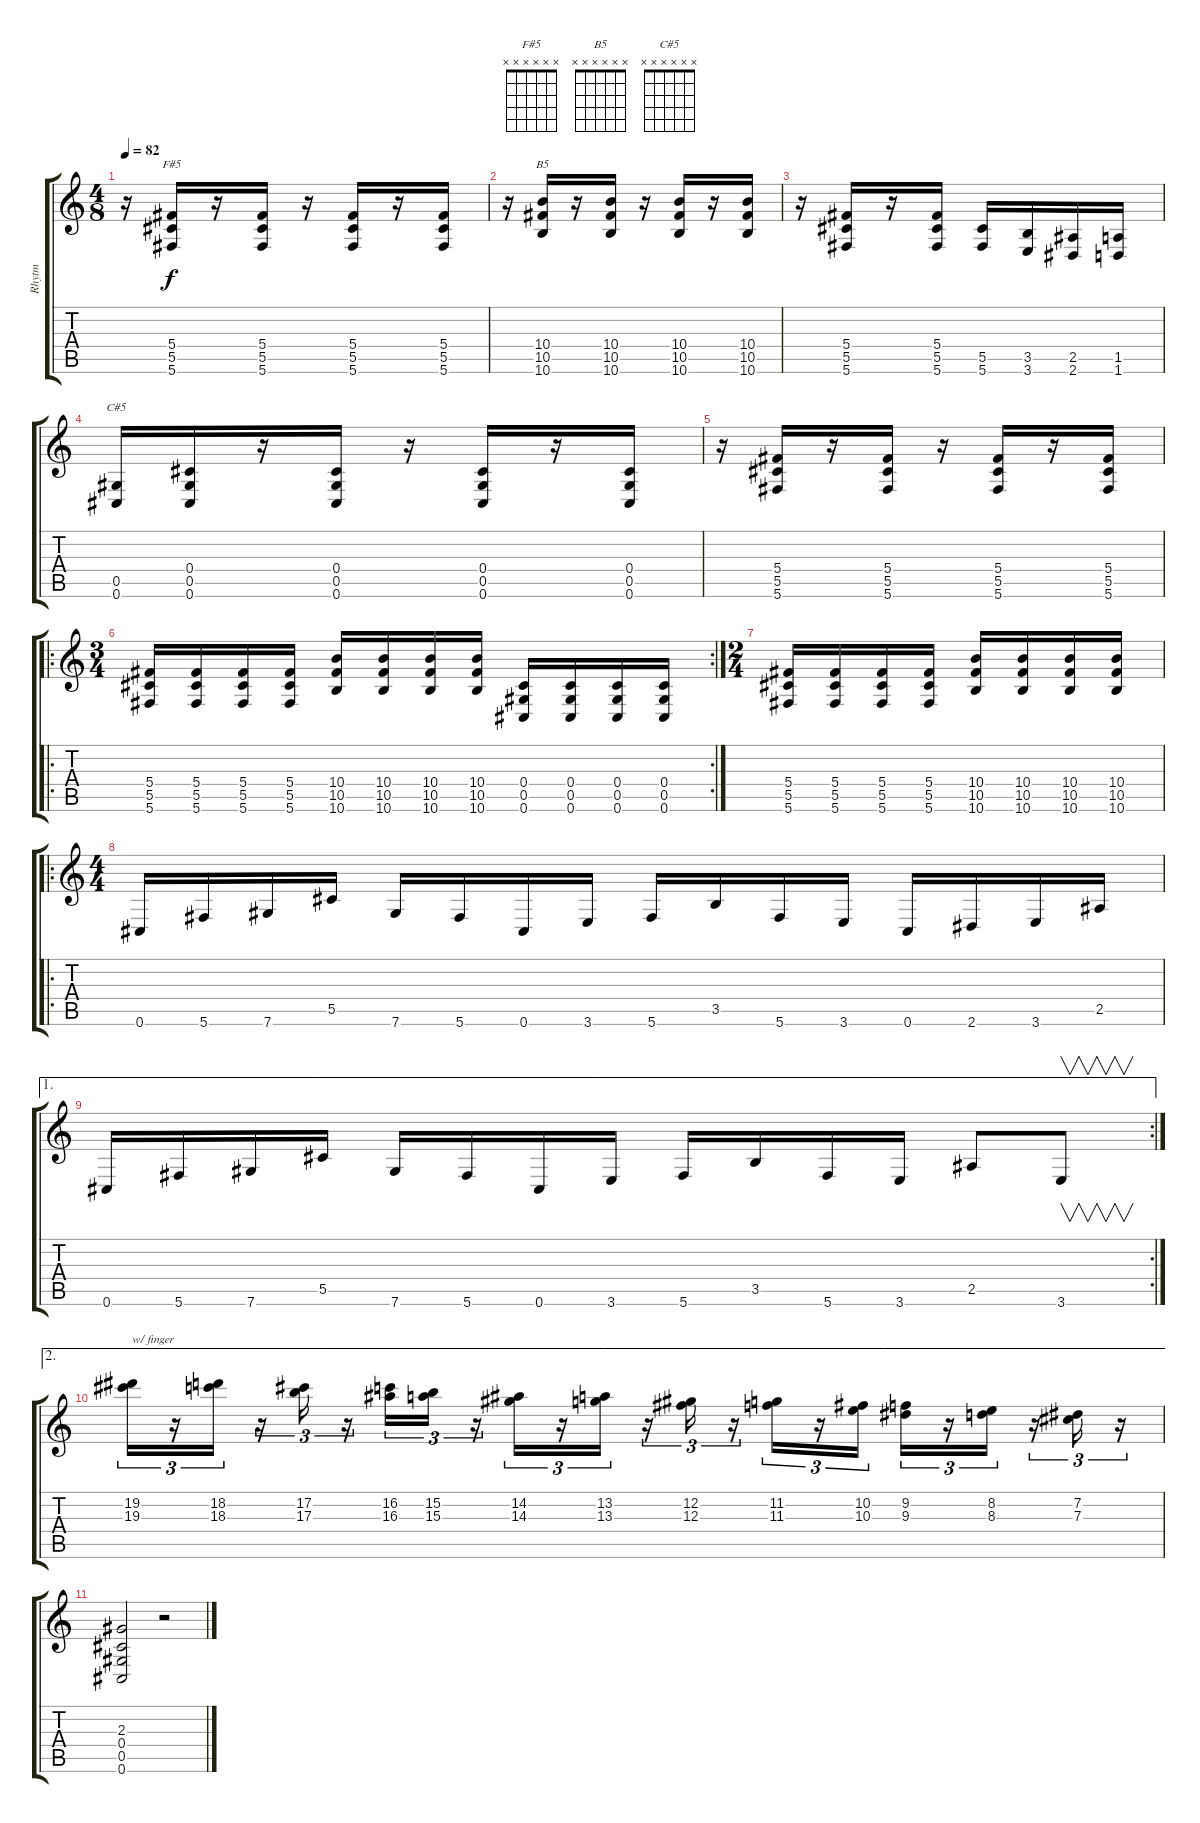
\track ("Rhytm" "Rhytm") {instrument distortionguitar}
\staff {score tabs}
\tuning (Db4 Ab3 Gb3 Db3 Ab2 Db2) {hide}
\chord ("F#5" x x x x x x) {firstfret 0}
\chord ("B5" x x x x x x) {firstfret 0}
\chord ("C#5" x x x x x x) {firstfret 0}
\ts (4 8)
\tempo 82
\clef g2
\ks c
r.16{dy f} (5.4 5.5 5.6).16{ch "F#5"} r.16 (5.4 5.5 5.6).16 r.16 (5.4 5.5 5.6).16 r.16 (5.4 5.5 5.6).16 |
r.16 (10.4 10.5 10.6).16{ch "B5"} r.16 (10.4 10.5 10.6).16 r.16 (10.4 10.5 10.6).16 r.16 (10.4 10.5 10.6).16 |
r.16 (5.4 5.5 5.6).16 r.16 (5.4 5.5 5.6).16 (5.5 5.6).16 (3.5 3.6).16 (2.5 2.6).16 (1.5 1.6).16 |
(0.5 0.6).16{ch "C#5"} (0.4 0.5 0.6).16 r.16 (0.4 0.5 0.6).16 r.16 (0.4 0.5 0.6).16 r.16 (0.4 0.5 0.6).16 |
r.16 (5.4 5.5 5.6).16 r.16 (5.4 5.5 5.6).16 r.16 (5.4 5.5 5.6).16 r.16 (5.4 5.5 5.6).16 |
\ro
\rc 2
\ts (3 4)
(5.4 5.5 5.6).16 (5.4 5.5 5.6).16 (5.4 5.5 5.6).16 (5.4 5.5 5.6).16 (10.4 10.5 10.6).16 (10.4 10.5 10.6).16 (10.4 10.5 10.6).16 (10.4 10.5 10.6).16 (0.4 0.5 0.6).16 (0.4 0.5 0.6).16 (0.4 0.5 0.6).16 (0.4 0.5 0.6).16 |
\ts (2 4)
(5.4 5.5 5.6).16 (5.4 5.5 5.6).16 (5.4 5.5 5.6).16 (5.4 5.5 5.6).16 (10.4 10.5 10.6).16 (10.4 10.5 10.6).16 (10.4 10.5 10.6).16 (10.4 10.5 10.6).16 |
\ro
\ts (4 4)
0.6.16 5.6.16 7.6.16 5.5.16 7.6.16 5.6.16 0.6.16 3.6.16 5.6.16 3.5.16 5.6.16 3.6.16 0.6.16 2.6.16 3.6.16 2.5.16 |
\ae 1
\rc 2
0.6.16 5.6.16 7.6.16 5.5.16 7.6.16 5.6.16 0.6.16 3.6.16 5.6.16 3.5.16 5.6.16 3.6.16 2.5.8 3.6.8{v} |
\ae 2
(19.2 19.3).16{tu (3 2) txt "w/ finger"} r.16{tu (3 2)} (18.2 18.3).16{tu (3 2)} r.16{tu (3 2)} (17.2 17.3).16{tu (3 2)} r.16{tu (3 2)} (16.2 16.3).16{tu (3 2)} (15.2 15.3).16{tu (3 2)} r.16{tu (3 2)} (14.2 14.3).16{tu (3 2)} r.16{tu (3 2)} (13.2 13.3).16{tu (3 2)} r.16{tu (3 2)} (12.2 12.3).16{tu (3 2)} r.16{tu (3 2)} (11.2 11.3).16{tu (3 2)} r.16{tu (3 2)} (10.2 10.3).16{tu (3 2)} (9.2 9.3).16{tu (3 2)} r.16{tu (3 2)} (8.2 8.3).16{tu (3 2)} r.16{tu (3 2)} (7.2 7.3).16{tu (3 2)} r.16{tu (3 2)} |
(2.3 0.4 0.5 0.6).2 r.2
